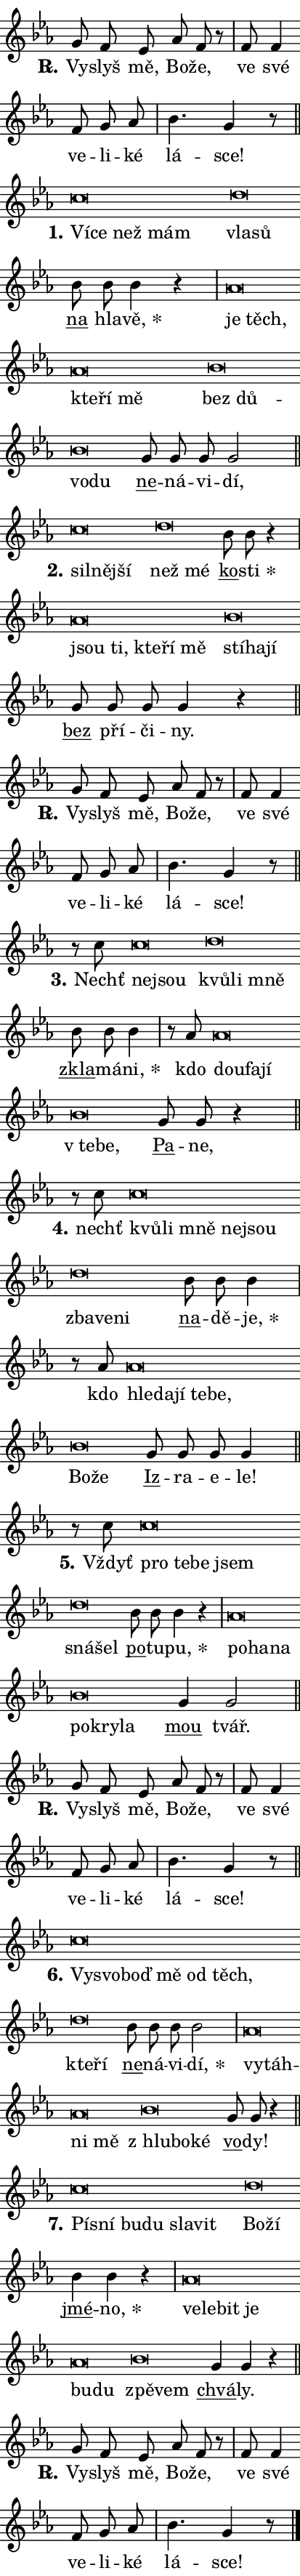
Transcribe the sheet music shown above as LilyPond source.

\version "2.22.1"
\header { tagline = "" }
\paper {
  indent = 0\cm
  top-margin = 0\cm
  right-margin = 0\cm
  bottom-margin = 0\cm
  left-margin = 0\cm
  paper-width = 7\cm
  page-breaking = #ly:one-page-breaking
  system-system-spacing.basic-distance = #11
  score-system-spacing.basic-distance = #11
  ragged-last = ##f
}


%% Author: Thomas Morley
%% https://lists.gnu.org/archive/html/lilypond-user/2020-05/msg00002.html
#(define (line-position grob)
"Returns position of @var[grob} in current system:
   @code{'start}, if at first time-step
   @code{'end}, if at last time-step
   @code{'middle} otherwise
"
  (let* ((col (ly:item-get-column grob))
         (ln (ly:grob-object col 'left-neighbor))
         (rn (ly:grob-object col 'right-neighbor))
         (col-to-check-left (if (ly:grob? ln) ln col))
         (col-to-check-right (if (ly:grob? rn) rn col))
         (break-dir-left
           (and
             (ly:grob-property col-to-check-left 'non-musical #f)
             (ly:item-break-dir col-to-check-left)))
         (break-dir-right
           (and
             (ly:grob-property col-to-check-right 'non-musical #f)
             (ly:item-break-dir col-to-check-right))))
        (cond ((eqv? 1 break-dir-left) 'start)
              ((eqv? -1 break-dir-right) 'end)
              (else 'middle))))

#(define (tranparent-at-line-position vctor)
  (lambda (grob)
  "Relying on @code{line-position} select the relevant enry from @var{vctor}.
Used to determine transparency,"
    (case (line-position grob)
      ((end) (not (vector-ref vctor 0)))
      ((middle) (not (vector-ref vctor 1)))
      ((start) (not (vector-ref vctor 2))))))

noteHeadBreakVisibility =
#(define-music-function (break-visibility)(vector?)
"Makes @code{NoteHead}s transparent relying on @var{break-visibility}"
#{
  \override NoteHead.transparent =
    #(tranparent-at-line-position break-visibility)
#})

#(define delete-ledgers-for-transparent-note-heads
  (lambda (grob)
    "Reads whether a @code{NoteHead} is transparent.
If so this @code{NoteHead} is removed from @code{'note-heads} from
@var{grob}, which is supposed to be @code{LedgerLineSpanner}.
As a result ledgers are not printed for this @code{NoteHead}"
    (let* ((nhds-array (ly:grob-object grob 'note-heads))
           (nhds-list
             (if (ly:grob-array? nhds-array)
                 (ly:grob-array->list nhds-array)
                 '()))
           ;; Relies on the transparent-property being done before
           ;; Staff.LedgerLineSpanner.after-line-breaking is executed.
           ;; This is fragile ...
           (to-keep
             (remove
               (lambda (nhd)
                 (ly:grob-property nhd 'transparent #f))
               nhds-list)))
      ;; TODO find a better method to iterate over grob-arrays, similiar
      ;; to filter/remove etc for lists
      ;; For now rebuilt from scratch
      (set! (ly:grob-object grob 'note-heads)  '())
      (for-each
        (lambda (nhd)
          (ly:pointer-group-interface::add-grob grob 'note-heads nhd))
        to-keep))))

hideNotes = {
  \noteHeadBreakVisibility #begin-of-line-visible
}
unHideNotes = {
  \noteHeadBreakVisibility #all-visible
}

% work-around for resetting accidentals
% https://lilypond.org/doc/v2.23/Documentation/notation/displaying-rhythms#unmetered-music
cadenzaMeasure = {
  \cadenzaOff
  \partial 1024 s1024
  \cadenzaOn
}

#(define-markup-command (accent layout props text) (markup?)
  "Underline accented syllable"
  (interpret-markup layout props
    #{\markup \override #'(offset . 4.3) \underline { #text }#}))

responsum = \markup \concat {
  "R" \hspace #-1.05 \path #0.1 #'((moveto 0 0.07) (lineto 0.9 0.8)) \hspace #0.05 "."
}

\layout {
    \context {
        \Staff
        \remove "Time_signature_engraver"
        \override LedgerLineSpanner.after-line-breaking = #delete-ledgers-for-transparent-note-heads
    }
    \context {
        \Voice {
            \override NoteHead.output-attributes = #'((class . "notehead"))
            \override Hairpin.height = #0.55
        }
    }
    \context {
        \Lyrics {
            \override StanzaNumber.output-attributes = #'((class . "stanzanumber"))
            \override LyricSpace.minimum-distance = #0.9
            \override LyricText.font-name = #"TeX Gyre Schola"
            \override LyricText.font-size = 1
            \override StanzaNumber.font-name = #"TeX Gyre Schola Bold"
            \override StanzaNumber.font-size = 1
        }
    }
}

% magnetic-lyrics.ily
%
%   written by
%     Jean Abou Samra <jean@abou-samra.fr>
%     Werner Lemberg <wl@gnu.org>
%
%   adapted by
%     Jiri Hon <jiri.hon@gmail.com>
%
% Version 2022-Apr-15

% https://www.mail-archive.com/lilypond-user@gnu.org/msg149350.html

#(define (Left_hyphen_pointer_engraver context)
   "Collect syllable-hyphen-syllable occurrences in lyrics and store
them in properties.  This engraver only looks to the left.  For
example, if the lyrics input is @code{foo -- bar}, it does the
following.

@itemize @bullet
@item
Set the @code{text} property of the @code{LyricHyphen} grob between
@q{foo} and @q{bar} to @code{foo}.

@item
Set the @code{left-hyphen} property of the @code{LyricText} grob with
text @q{foo} to the @code{LyricHyphen} grob between @q{foo} and
@q{bar}.
@end itemize

Use this auxiliary engraver in combination with the
@code{lyric-@/text::@/apply-@/magnetic-@/offset!} hook."
   (let ((hyphen #f)
         (text #f))
     (make-engraver
      (acknowledgers
       ((lyric-syllable-interface engraver grob source-engraver)
        (set! text grob)))
      (end-acknowledgers
       ((lyric-hyphen-interface engraver grob source-engraver)
        ;(when (not (grob::has-interface grob 'lyric-space-interface))
          (set! hyphen grob)));)
      ((stop-translation-timestep engraver)
       (when (and text hyphen)
         (ly:grob-set-object! text 'left-hyphen hyphen))
       (set! text #f)
       (set! hyphen #f)))))

#(define (lyric-text::apply-magnetic-offset! grob)
   "If the space between two syllables is less than the value in
property @code{LyricText@/.details@/.squash-threshold}, move the right
syllable to the left so that it gets concatenated with the left
syllable.

Use this function as a hook for
@code{LyricText@/.after-@/line-@/breaking} if the
@code{Left_@/hyphen_@/pointer_@/engraver} is active."
   (let ((hyphen (ly:grob-object grob 'left-hyphen #f)))
     (when hyphen
       (let ((left-text (ly:spanner-bound hyphen LEFT)))
         (when (grob::has-interface left-text 'lyric-syllable-interface)
           (let* ((common (ly:grob-common-refpoint grob left-text X))
                  (this-x-ext (ly:grob-extent grob common X))
                  (left-x-ext
                   (begin
                     ;; Trigger magnetism for left-text.
                     (ly:grob-property left-text 'after-line-breaking)
                     (ly:grob-extent left-text common X)))
                  ;; `delta` is the gap width between two syllables.
                  (delta (- (interval-start this-x-ext)
                            (interval-end left-x-ext)))
                  (details (ly:grob-property grob 'details))
                  (threshold (assoc-get 'squash-threshold details 0.2)))
             (when (< delta threshold)
               (let* (;; We have to manipulate the input text so that
                      ;; ligatures crossing syllable boundaries are not
                      ;; disabled.  For languages based on the Latin
                      ;; script this is essentially a beautification.
                      ;; However, for non-Western scripts it can be a
                      ;; necessity.
                      (lt (ly:grob-property left-text 'text))
                      (rt (ly:grob-property grob 'text))
                      (is-space (grob::has-interface hyphen 'lyric-space-interface))
                      (space (if is-space " " ""))
                      (space-markup (grob-interpret-markup grob " "))
                      (space-size (interval-length (ly:stencil-extent space-markup X)))
                      (extra-delta (if is-space space-size 0))
                      ;; Append new syllable.
                      (ltrt-space (if (and (string? lt) (string? rt))
                                (string-append lt space rt)
                                (make-concat-markup (list lt space rt))))
                      ;; Right-align `ltrt` to the right side.
                      (ltrt-space-markup (grob-interpret-markup
                               grob
                               (make-translate-markup
                                (cons (interval-length this-x-ext) 0)
                                (make-right-align-markup ltrt-space)))))
                 (begin
                   ;; Don't print `left-text`.
                   (ly:grob-set-property! left-text 'stencil #f)
                   ;; Set text and stencil (which holds all collected
                   ;; syllables so far) and shift it to the left.
                   (ly:grob-set-property! grob 'text ltrt-space)
                   (ly:grob-set-property! grob 'stencil ltrt-space-markup)
                   (ly:grob-translate-axis! grob (- (- delta extra-delta)) X))))))))))


#(define (lyric-hyphen::displace-bounds-first grob)
   ;; Make very sure this callback isn't triggered too early.
   (let ((left (ly:spanner-bound grob LEFT))
         (right (ly:spanner-bound grob RIGHT)))
     (ly:grob-property left 'after-line-breaking)
     (ly:grob-property right 'after-line-breaking)
     (ly:lyric-hyphen::print grob)))

squashThreshold = #0.4

\layout {
  \context {
    \Lyrics
    \consists #Left_hyphen_pointer_engraver
    \override LyricText.after-line-breaking =
      #lyric-text::apply-magnetic-offset!
    \override LyricHyphen.stencil = #lyric-hyphen::displace-bounds-first
    \override LyricText.details.squash-threshold = \squashThreshold
    \override LyricHyphen.minimum-distance = 0
    \override LyricHyphen.minimum-length = \squashThreshold
  }
}

squash = \override LyricText.details.squash-threshold = 9999
unSquash = \override LyricText.details.squash-threshold = \squashThreshold

left = \override LyricText.self-alignment-X = #LEFT
unLeft = \revert LyricText.self-alignment-X

starOffset = #(lambda (grob) 
                (let ((x_offset (ly:self-alignment-interface::aligned-on-x-parent grob)))
                  (if (= x_offset 0) 0 (+ x_offset 1.2))))

star = #(define-music-function (syllable)(string?)
"Append star separator at the end of a syllable"
#{
  \once \override LyricText.X-offset = #starOffset
  \lyricmode { \markup {
    #syllable
    \override #'((font-name . "TeX Gyre Schola Bold")) \hspace #0.2 \lower #0.65 \larger "*"
  } }
#})

starAccent = #(define-music-function (syllable)(string?)
"Append star separator at the end of a syllable and make accent"
#{
  \once \override LyricText.X-offset = #starOffset
  \lyricmode { \markup {
    \accent #syllable
    \override #'((font-name . "TeX Gyre Schola Bold")) \hspace #0.2 \lower #0.65 \larger "*"
  } }
#})

breath = #(define-music-function (syllable)(string?)
"Append breathing indicator at the end of a syllable"
#{
  \lyricmode { \markup { #syllable "+" } }
#})

optionalBreath = #(define-music-function (syllable)(string?)
"Append optional breathing indicator at the end of a syllable"
#{
  \lyricmode { \markup { #syllable "(+)" } }
#})


\score {
    <<
        \new Voice = "melody" { \cadenzaOn \key es \major \relative { g'8 f es as f r \cadenzaMeasure \bar "|" f f4 \bar "" f8 g as \cadenzaMeasure \bar "|" bes4. g4 r8 \cadenzaMeasure \bar "||" \break }
\relative { c''\breve*1/16 \hideNotes \breve*1/16 \bar "" \breve*1/16 \breve*1/16 \bar "" \unHideNotes d\breve*1/16 \hideNotes \breve*1/16 \bar "" \unHideNotes \bar "" bes8 bes bes4 r \cadenzaMeasure \bar "|" as\breve*1/16 \hideNotes \breve*1/16 \bar "" \breve*1/16 \bar "" \breve*1/16 \breve*1/16 \bar "" \unHideNotes bes\breve*1/16 \hideNotes \breve*1/16 \bar "" \breve*1/16 \breve*1/16 \bar "" \unHideNotes \bar "" g8 g g g2 \cadenzaMeasure \bar "||" \break }
\relative { c''\breve*1/16 \hideNotes \breve*1/16 \breve*1/16 \bar "" \unHideNotes d\breve*1/16 \hideNotes \breve*1/16 \bar "" \unHideNotes \bar "" bes8 bes r4 \cadenzaMeasure \bar "|" as\breve*1/16 \hideNotes \breve*1/16 \bar "" \breve*1/16 \bar "" \breve*1/16 \breve*1/16 \bar "" \unHideNotes bes\breve*1/16 \hideNotes \breve*1/16 \breve*1/16 \bar "" \unHideNotes \bar "" g8 g g g4 r \cadenzaMeasure \bar "||" \break }
\relative { g'8 f es as f r \cadenzaMeasure \bar "|" f f4 \bar "" f8 g as \cadenzaMeasure \bar "|" bes4. g4 r8 \cadenzaMeasure \bar "||" \break }
\relative { r8 c''8 c\breve*1/16 \hideNotes \breve*1/16 \bar "" \unHideNotes d\breve*1/16 \hideNotes \breve*1/16 \breve*1/16 \bar "" \unHideNotes \bar "" bes8 bes bes4 \cadenzaMeasure \bar "|" r8 as8 as\breve*1/16 \hideNotes \breve*1/16 \breve*1/16 \bar "" \unHideNotes bes\breve*1/16 \hideNotes \breve*1/16 \bar "" \unHideNotes \bar "" g8 g r4 \cadenzaMeasure \bar "||" \break }
\relative { r8 c''8 c\breve*1/16 \hideNotes \breve*1/16 \bar "" \breve*1/16 \bar "" \breve*1/16 \breve*1/16 \bar "" \unHideNotes d\breve*1/16 \hideNotes \breve*1/16 \breve*1/16 \bar "" \unHideNotes \bar "" bes8 bes bes4 \cadenzaMeasure \bar "|" r8 as8 as\breve*1/16 \hideNotes \breve*1/16 \bar "" \breve*1/16 \bar "" \breve*1/16 \breve*1/16 \bar "" \unHideNotes bes\breve*1/16 \hideNotes \breve*1/16 \bar "" \unHideNotes \bar "" g8 g g g4 \cadenzaMeasure \bar "||" \break }
\relative { r8 c''8 c\breve*1/16 \hideNotes \breve*1/16 \bar "" \breve*1/16 \breve*1/16 \bar "" \unHideNotes d\breve*1/16 \hideNotes \breve*1/16 \bar "" \unHideNotes \bar "" bes8 bes bes4 r \cadenzaMeasure \bar "|" as\breve*1/16 \hideNotes \breve*1/16 \breve*1/16 \bar "" \unHideNotes bes\breve*1/16 \hideNotes \breve*1/16 \breve*1/16 \bar "" \unHideNotes \bar "" g4 g2 \cadenzaMeasure \bar "||" \break }
\relative { g'8 f es as f r \cadenzaMeasure \bar "|" f f4 \bar "" f8 g as \cadenzaMeasure \bar "|" bes4. g4 r8 \cadenzaMeasure \bar "||" \break }
\relative { c''\breve*1/16 \hideNotes \breve*1/16 \bar "" \breve*1/16 \bar "" \breve*1/16 \bar "" \breve*1/16 \breve*1/16 \bar "" \unHideNotes d\breve*1/16 \hideNotes \breve*1/16 \bar "" \unHideNotes \bar "" bes8 bes bes bes2 \cadenzaMeasure \bar "|" as\breve*1/16 \hideNotes \breve*1/16 \bar "" \breve*1/16 \breve*1/16 \bar "" \unHideNotes bes\breve*1/16 \hideNotes \breve*1/16 \breve*1/16 \bar "" \unHideNotes \bar "" g8 g r4 \cadenzaMeasure \bar "||" \break }
\relative { c''\breve*1/16 \hideNotes \breve*1/16 \bar "" \breve*1/16 \bar "" \breve*1/16 \bar "" \breve*1/16 \breve*1/16 \bar "" \unHideNotes d\breve*1/16 \hideNotes \breve*1/16 \bar "" \unHideNotes \bar "" bes4 bes r \cadenzaMeasure \bar "|" as\breve*1/16 \hideNotes \breve*1/16 \bar "" \breve*1/16 \bar "" \breve*1/16 \bar "" \breve*1/16 \breve*1/16 \bar "" \unHideNotes bes\breve*1/16 \hideNotes \breve*1/16 \bar "" \unHideNotes \bar "" g4 g r \cadenzaMeasure \bar "||" \break }
\relative { g'8 f es as f r \cadenzaMeasure \bar "|" f f4 \bar "" f8 g as \cadenzaMeasure \bar "|" bes4. g4 r8 \cadenzaMeasure \bar "||" \break } \bar "|." }
        \new Lyrics \lyricsto "melody" { \lyricmode { \set stanza = \responsum
Vy -- slyš mě, Bo -- že, ve své ve -- li -- ké lá -- sce!
\set stanza = "1."
\left Ví -- \squash ce než mám \left \unLeft \unSquash vla -- \squash sů \unLeft \unSquash \markup \accent na hla -- \star vě, \left je \squash těch, kte -- ří mě \left \unLeft \unSquash bez \squash dů -- vo -- du \unLeft \unSquash \markup \accent ne -- ná -- vi -- dí,
\set stanza = "2."
\left sil -- \squash něj -- ší \left \unLeft \unSquash než \squash mé \unLeft \unSquash \markup \accent ko -- \star sti \left jsou \squash ti, kte -- ří mě \left \unLeft \unSquash stí -- \squash ha -- jí \unLeft \unSquash \markup \accent bez pří -- či -- ny.
\set stanza = \responsum
Vy -- slyš mě, Bo -- že, ve své ve -- li -- ké lá -- sce!
\set stanza = "3."
Nechť \left nej -- \squash sou \left \unLeft \unSquash kvů -- \squash li mně \unLeft \unSquash \markup \accent zkla -- má -- \star ni, kdo \left dou -- \squash fa -- jí \left \unLeft \unSquash "v te" -- \squash be, \unLeft \unSquash \markup \accent Pa -- ne,
\set stanza = "4."
nechť \left kvů -- \squash li mně nej -- sou \left \unLeft \unSquash zba -- \squash ve -- ni \unLeft \unSquash \markup \accent na -- dě -- \star je, kdo \left hle -- \squash da -- jí te -- be, \left \unLeft \unSquash Bo -- \squash že \unLeft \unSquash \markup \accent Iz -- ra -- e -- le!
\set stanza = "5."
Vždyť \left pro \squash te -- be jsem \left \unLeft \unSquash sná -- \squash šel \unLeft \unSquash \markup \accent po -- tu -- \star pu, \left po -- \squash ha -- na \left \unLeft \unSquash po -- \squash kry -- la \unLeft \unSquash \markup \accent mou tvář.
\set stanza = \responsum
Vy -- slyš mě, Bo -- že, ve své ve -- li -- ké lá -- sce!
\set stanza = "6."
\left Vy -- \squash svo -- boď mě od těch, \left \unLeft \unSquash kte -- \squash ří \unLeft \unSquash \markup \accent ne -- ná -- vi -- \star dí, \left vy -- \squash táh -- ni mě \left \unLeft \unSquash "z hlu" -- \squash bo -- ké \unLeft \unSquash \markup \accent vo -- dy!
\set stanza = "7."
\left Pí -- \squash sní bu -- du sla -- vit \left \unLeft \unSquash Bo -- \squash ží \unLeft \unSquash \markup \accent jmé -- \star no, \left ve -- \squash le -- bit je bu -- du \left \unLeft \unSquash zpě -- \squash vem \unLeft \unSquash \markup \accent chvá -- ly.
\set stanza = \responsum
Vy -- slyš mě, Bo -- že, ve své ve -- li -- ké lá -- sce! } }
    >>
    \layout {}
}
